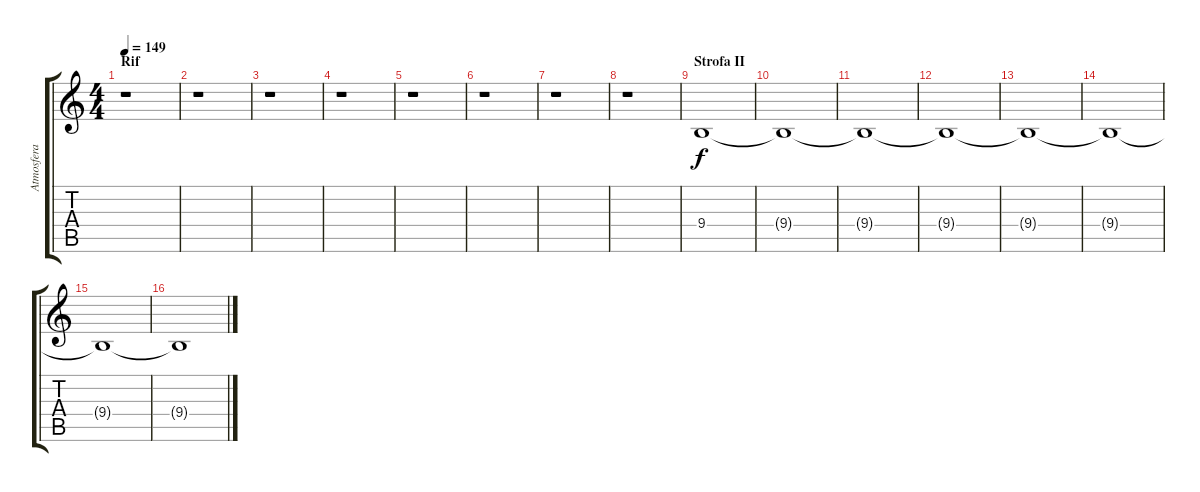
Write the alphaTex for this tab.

\track ("Atmosfera - Vlada Barjaktarevic" "Atmosfera ") {instrument pad2warm}
\staff {score tabs}
\tuning (E4 B3 G3 D3 A2 E2) {hide}
\ts (4 4)
\section ("" "Rif")
\tempo 149
\clef g2
\ks c
r.1{dy f} |
r.1 |
r.1 |
r.1 |
r.1 |
r.1 |
r.1 |
r.1 |
\section ("" "Strofa II")
9.4.1 |
9.4{t}.1 |
9.4{t}.1 |
9.4{t}.1 |
9.4{t}.1 |
9.4{t}.1 |
9.4{t}.1 |
9.4{t}.1
